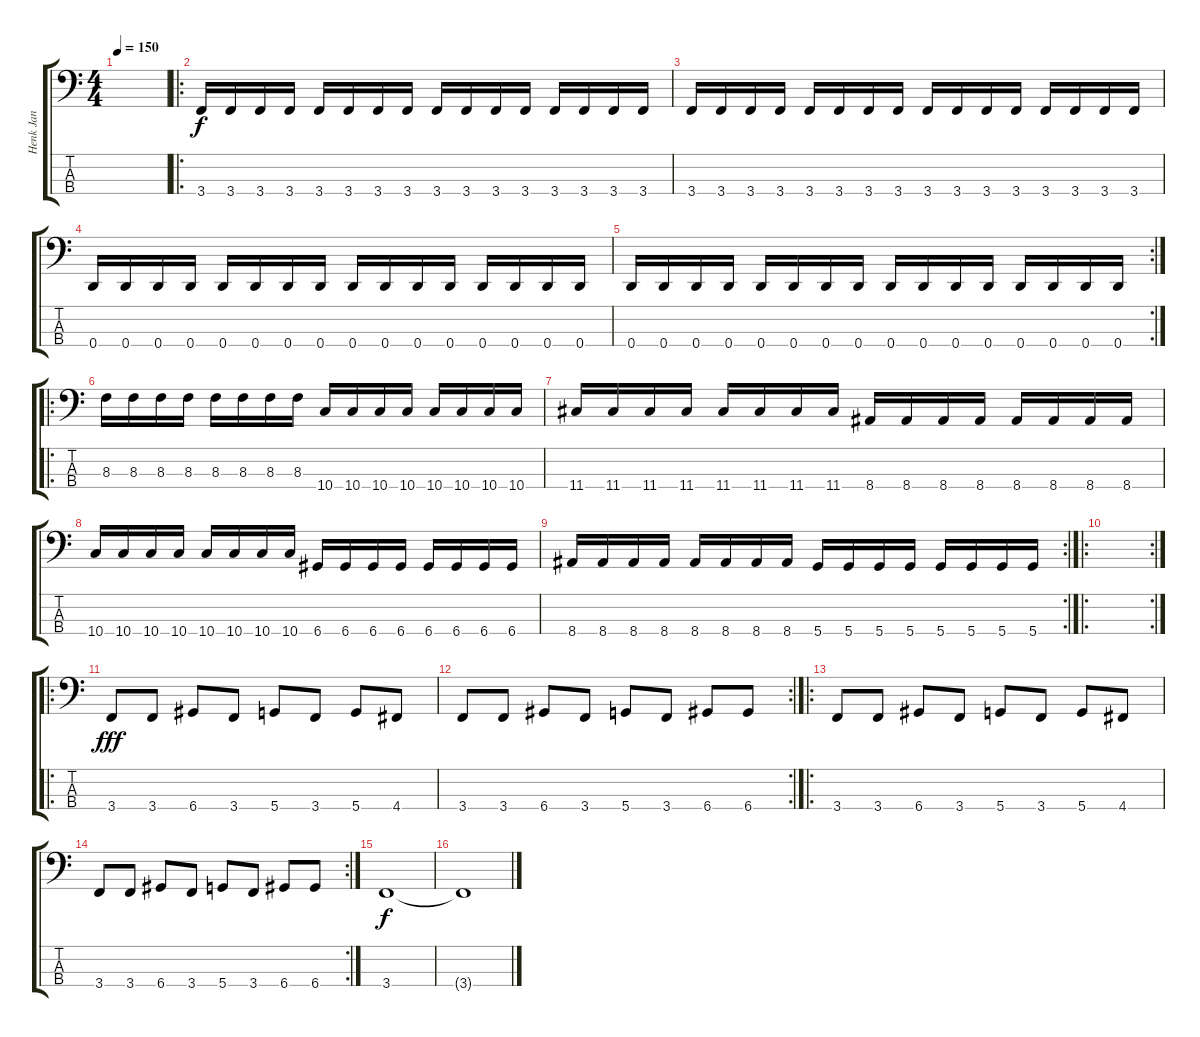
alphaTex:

\track ("Henk Jan" "Henk Jan") {instrument electricbassfinger}
\staff {score tabs}
\tuning (G2 D2 A1 D1) {hide}
\ts (4 4)
\tempo 150
\clef f4
\ks c
|
\ro
3.4.16{dy f} 3.4.16 3.4.16 3.4.16 3.4.16 3.4.16 3.4.16 3.4.16 3.4.16 3.4.16 3.4.16 3.4.16 3.4.16 3.4.16 3.4.16 3.4.16 |
3.4.16 3.4.16 3.4.16 3.4.16 3.4.16 3.4.16 3.4.16 3.4.16 3.4.16 3.4.16 3.4.16 3.4.16 3.4.16 3.4.16 3.4.16 3.4.16 |
0.4.16 0.4.16 0.4.16 0.4.16 0.4.16 0.4.16 0.4.16 0.4.16 0.4.16 0.4.16 0.4.16 0.4.16 0.4.16 0.4.16 0.4.16 0.4.16 |
\rc 2
0.4.16 0.4.16 0.4.16 0.4.16 0.4.16 0.4.16 0.4.16 0.4.16 0.4.16 0.4.16 0.4.16 0.4.16 0.4.16 0.4.16 0.4.16 0.4.16 |
\ro
8.3.16 8.3.16 8.3.16 8.3.16 8.3.16 8.3.16 8.3.16 8.3.16 10.4.16 10.4.16 10.4.16 10.4.16 10.4.16 10.4.16 10.4.16 10.4.16 |
11.4.16 11.4.16 11.4.16 11.4.16 11.4.16 11.4.16 11.4.16 11.4.16 8.4.16 8.4.16 8.4.16 8.4.16 8.4.16 8.4.16 8.4.16 8.4.16 |
10.4.16 10.4.16 10.4.16 10.4.16 10.4.16 10.4.16 10.4.16 10.4.16 6.4.16 6.4.16 6.4.16 6.4.16 6.4.16 6.4.16 6.4.16 6.4.16 |
\rc 2
8.4.16 8.4.16 8.4.16 8.4.16 8.4.16 8.4.16 8.4.16 8.4.16 5.4.16 5.4.16 5.4.16 5.4.16 5.4.16 5.4.16 5.4.16 5.4.16 |
\ro
\rc 2
|
\ro
3.4.8{dy fff} 3.4.8 6.4.8 3.4.8 5.4.8 3.4.8 5.4.8 4.4.8 |
\rc 2
3.4.8 3.4.8 6.4.8 3.4.8 5.4.8 3.4.8 6.4.8 6.4.8 |
\ro
3.4.8 3.4.8 6.4.8 3.4.8 5.4.8 3.4.8 5.4.8 4.4.8 |
\rc 2
3.4.8 3.4.8 6.4.8 3.4.8 5.4.8 3.4.8 6.4.8 6.4.8 |
3.4.1{dy f} |
3.4{t}.1
